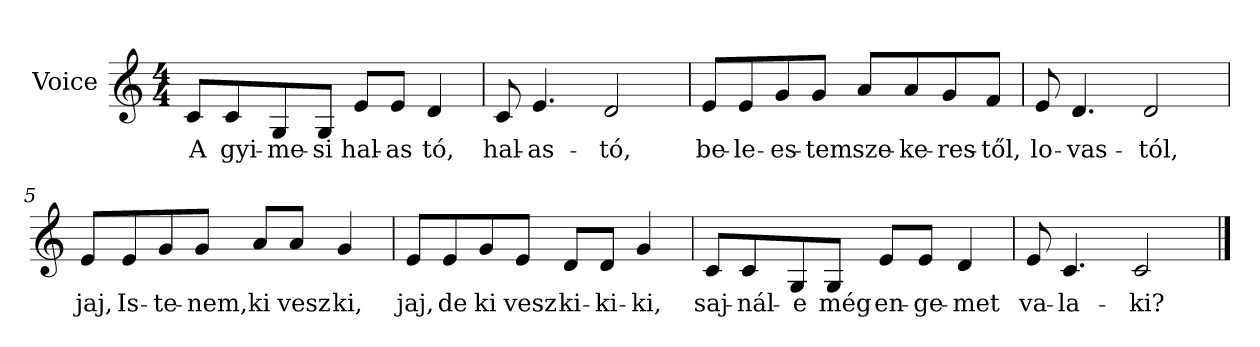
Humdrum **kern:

**kern	**text
*part1	*part1
*staff1	*staff1
*I"Voice	*
*clefG2	*
*k[]	*
*C:	*
*M4/4	*
=1	=1
8c/L	A
8c/	gyi-
8G/	-me-
8G/J	-si
8e/L	hal-
8e/J	-as
4d/	tó,
=2	=2
8c/	hal-
4.e/	-as-
2d/	-tó,
=3	=3
8e/L	be-
8e/	-le-
8g/	-es-
8g/J	-tem
8a/L	sze-
8a/	-ke-
8g/	-res-
8f/J	-től,
=4	=4
8e/	lo-
4.d/	-vas-
2d/	-tól,
=5	=5
8e/L	jaj,
8e/	Is-
8g/	-te-
8g/J	-nem,
8a/L	ki
8a/J	vesz
4g/	ki,
=6	=6
8e/L	jaj,
8e/	de
8g/	ki
8e/J	vesz
8d/L	ki-
8d/J	-ki-
4g/	-ki,
=7	=7
8c/L	saj-
8c/	-nál-
8G/	-e
8G/J	még
8e/L	en-
8e/J	-ge-
4d/	-met
=8	=8
8e/	va-
4.c/	-la-
2c/	-ki?
==	==
*-	*-
